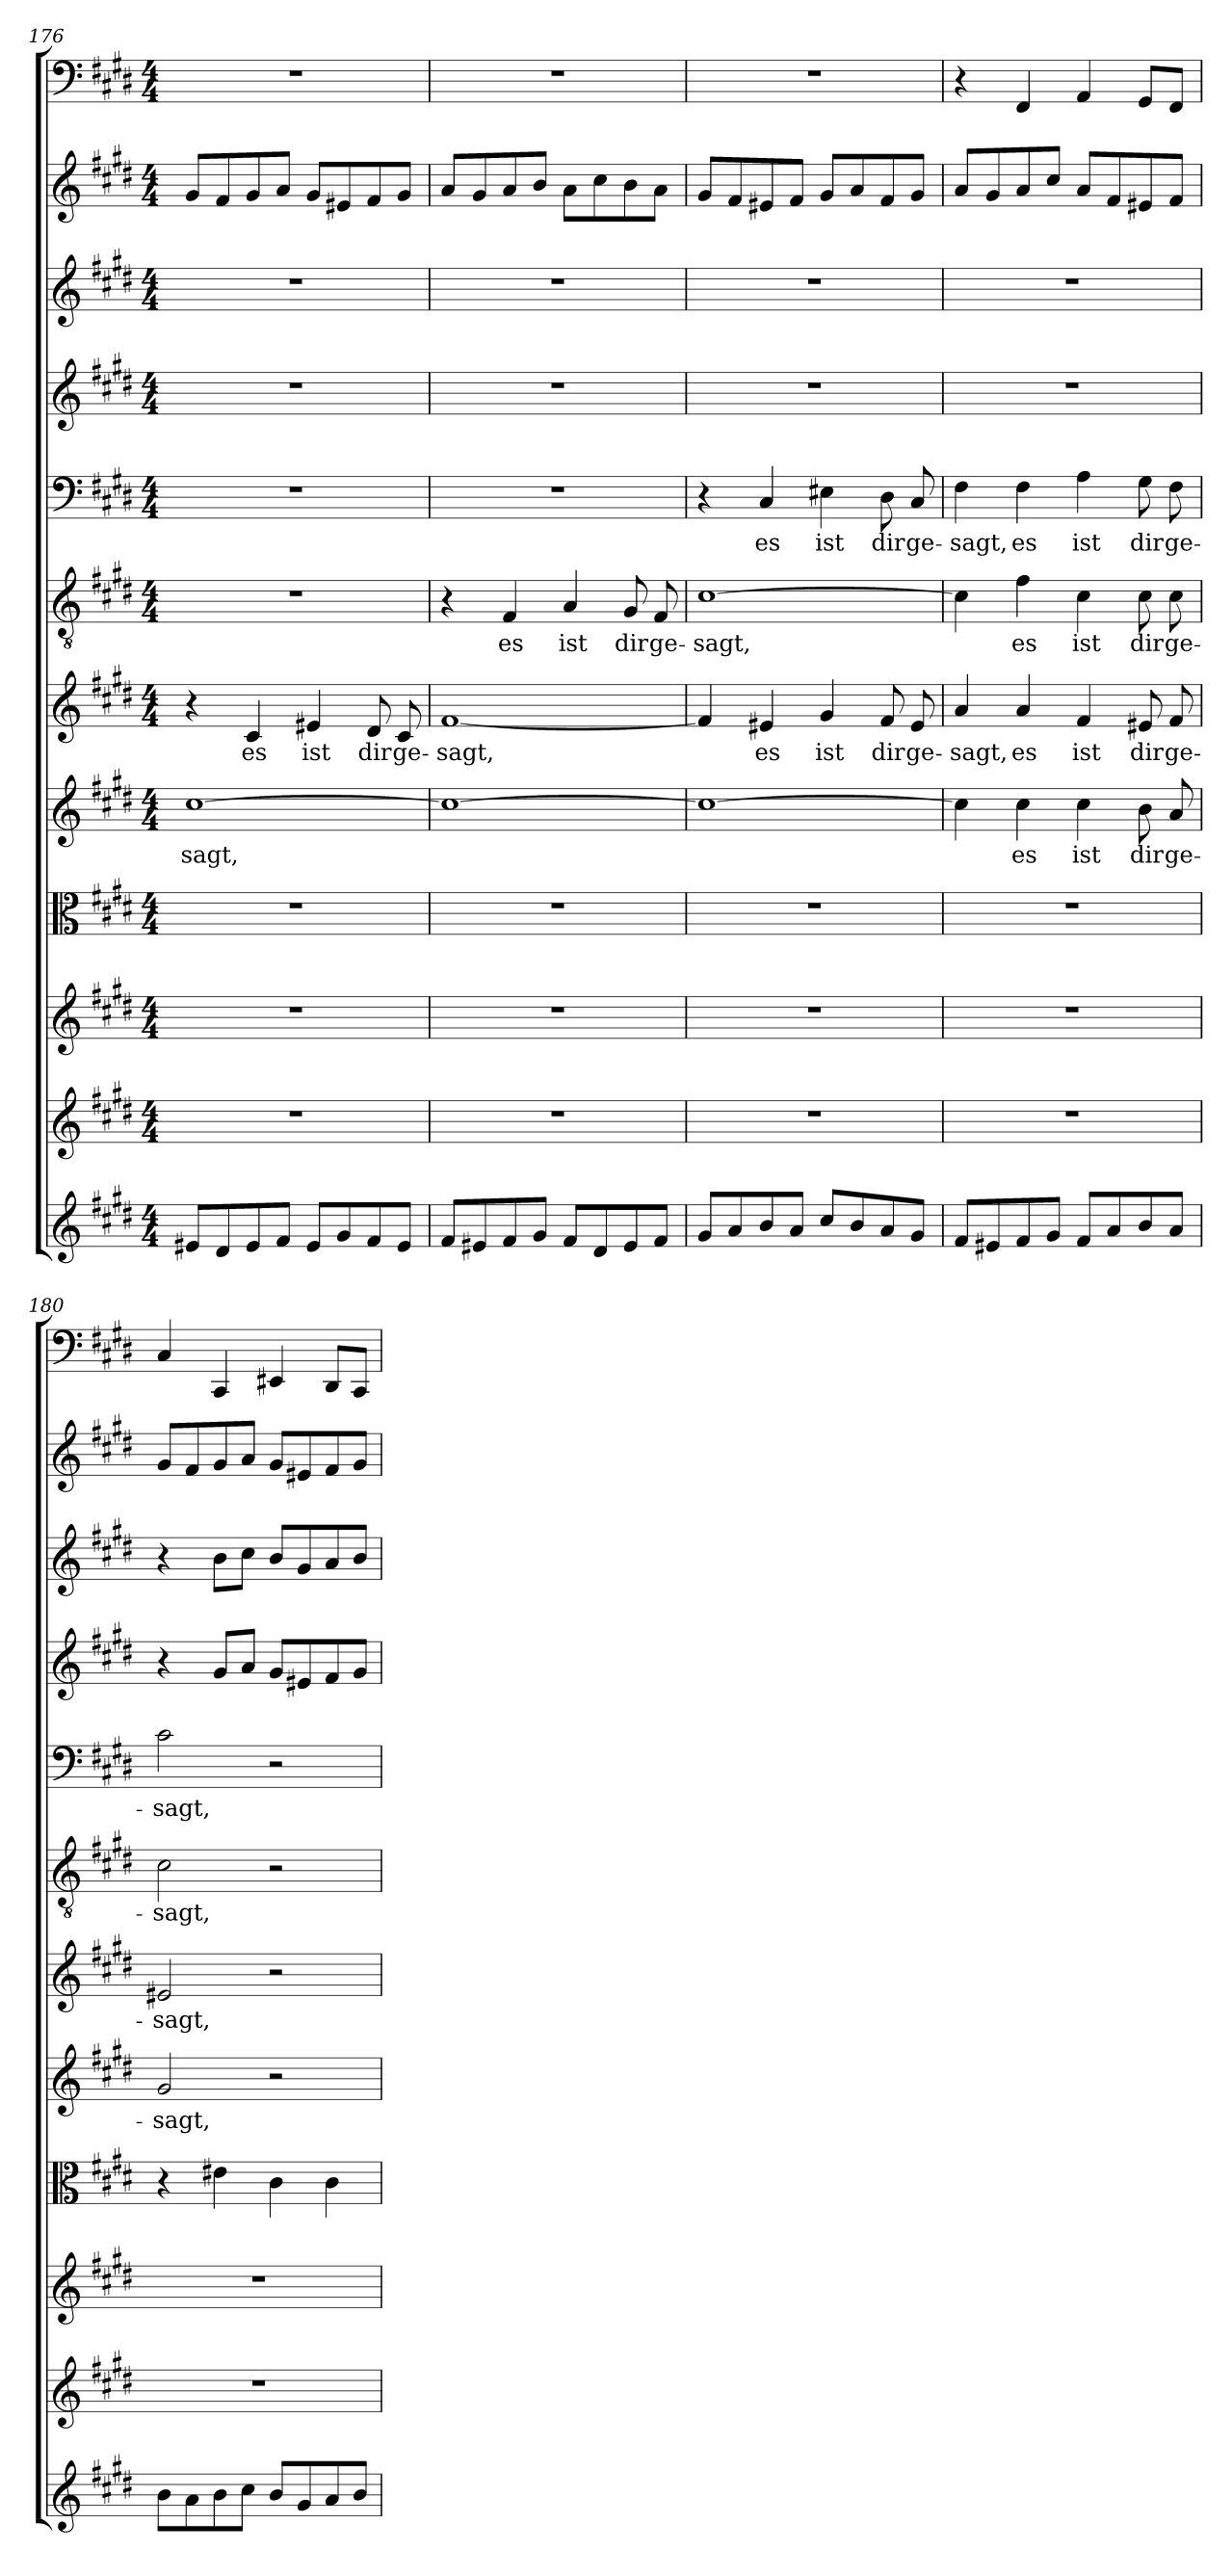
**kern	**kern	**kern	**kern	**kern	**text	**kern	**text	**kern	**text	**kern	**text	**kern	**kern	**kern	**kern
*part12	*part11	*part10	*part9	*part8	*part8	*part7	*part7	*part6	*part6	*part5	*part5	*part4	*part3	*part2	*part1
*staff12	*staff11	*staff10	*staff9	*staff8	*staff8	*staff7	*staff7	*staff6	*staff6	*staff5	*staff5	*staff4	*staff3	*staff2	*staff1
*clefG2	*clefG2	*clefG2	*clefC3	*clefG2	*	*clefG2	*	*clefGv2	*	*clefF4	*	*clefG2	*clefG2	*clefG2	*clefF4
*k[f#c#g#d#]	*k[f#c#g#d#]	*k[f#c#g#d#]	*k[f#c#g#d#]	*k[f#c#g#d#]	*	*k[f#c#g#d#]	*	*k[f#c#g#d#]	*	*k[f#c#g#d#]	*	*k[f#c#g#d#]	*k[f#c#g#d#]	*k[f#c#g#d#]	*k[f#c#g#d#]
*E:	*E:	*E:	*E:	*E:	*	*E:	*	*E:	*	*E:	*	*E:	*E:	*E:	*E:
*M4/4	*M4/4	*M4/4	*M4/4	*M4/4	*	*M4/4	*	*M4/4	*	*M4/4	*	*M4/4	*M4/4	*M4/4	*M4/4
=176	=176	=176	=176	=176	=176	=176	=176	=176	=176	=176	=176	=176	=176	=176	=176
8e#X/L	1r	1r	1r	[1cc#\	-sagt,	4r	.	1r	.	1r	.	1r	1r	8g#/L	1r
8d#/	.	.	.	.	.	.	.	.	.	.	.	.	.	8f#/	.
8e#/	.	.	.	.	.	4c#/	es	.	.	.	.	.	.	8g#/	.
8f#/J	.	.	.	.	.	.	.	.	.	.	.	.	.	8a/J	.
8e#/L	.	.	.	.	.	4e#X/	ist	.	.	.	.	.	.	8g#/L	.
8g#/	.	.	.	.	.	.	.	.	.	.	.	.	.	8e#X/	.
8f#/	.	.	.	.	.	8d#/	dir	.	.	.	.	.	.	8f#/	.
8e#/J	.	.	.	.	.	8c#/	ge-	.	.	.	.	.	.	8g#/J	.
=177	=177	=177	=177	=177	=177	=177	=177	=177	=177	=177	=177	=177	=177	=177	=177
8f#/L	1r	1r	1r	1cc#\_	.	[1f#/	-sagt,	4r	.	1r	.	1r	1r	8a/L	1r
8e#X/	.	.	.	.	.	.	.	.	.	.	.	.	.	8g#/	.
8f#/	.	.	.	.	.	.	.	4F#/	es	.	.	.	.	8a/	.
8g#/J	.	.	.	.	.	.	.	.	.	.	.	.	.	8b/J	.
8f#/L	.	.	.	.	.	.	.	4A/	ist	.	.	.	.	8a\L	.
8d#/	.	.	.	.	.	.	.	.	.	.	.	.	.	8cc#\	.
8e#/	.	.	.	.	.	.	.	8G#/	dir	.	.	.	.	8b\	.
8f#/J	.	.	.	.	.	.	.	8F#/	ge-	.	.	.	.	8a\J	.
=178	=178	=178	=178	=178	=178	=178	=178	=178	=178	=178	=178	=178	=178	=178	=178
8g#/L	1r	1r	1r	1cc#\_	.	4f#/]	.	[1c#\	-sagt,	4r	.	1r	1r	8g#/L	1r
8a/	.	.	.	.	.	.	.	.	.	.	.	.	.	8f#/	.
8b/	.	.	.	.	.	4e#X/	es	.	.	4C#/	es	.	.	8e#X/	.
8a/J	.	.	.	.	.	.	.	.	.	.	.	.	.	8f#/J	.
8cc#/L	.	.	.	.	.	4g#/	ist	.	.	4E#X\	ist	.	.	8g#/L	.
8b/	.	.	.	.	.	.	.	.	.	.	.	.	.	8a/	.
8a/	.	.	.	.	.	8f#/	dir	.	.	8D#\	dir	.	.	8f#/	.
8g#/J	.	.	.	.	.	8e#/	ge-	.	.	8C#/	ge-	.	.	8g#/J	.
=179	=179	=179	=179	=179	=179	=179	=179	=179	=179	=179	=179	=179	=179	=179	=179
8f#/L	1r	1r	1r	4cc#\]	.	4a/	-sagt,	4c#\]	.	4F#\	-sagt,	1r	1r	8a/L	4r
8e#X/	.	.	.	.	.	.	.	.	.	.	.	.	.	8g#/	.
8f#/	.	.	.	4cc#\	es	4a/	es	4f#\	es	4F#\	es	.	.	8a/	4FF#/
8g#/J	.	.	.	.	.	.	.	.	.	.	.	.	.	8cc#/J	.
8f#/L	.	.	.	4cc#\	ist	4f#/	ist	4c#\	ist	4A\	ist	.	.	8a/L	4AA/
8a/	.	.	.	.	.	.	.	.	.	.	.	.	.	8f#/	.
8b/	.	.	.	8b\	dir	8e#X/	dir	8c#\	dir	8G#\	dir	.	.	8e#X/	8GG#/L
8a/J	.	.	.	8a/	ge-	8f#/	ge-	8c#\	ge-	8F#\	ge-	.	.	8f#/J	8FF#/J
=180	=180	=180	=180	=180	=180	=180	=180	=180	=180	=180	=180	=180	=180	=180	=180
8b\L	1r	1r	4r	2g#/	-sagt,	2e#X/	-sagt,	2c#\	-sagt,	2c#\	-sagt,	4r	4r	8g#/L	4C#/
8a\	.	.	.	.	.	.	.	.	.	.	.	.	.	8f#/	.
8b\	.	.	4e#X\	.	.	.	.	.	.	.	.	8g#/L	8b\L	8g#/	4CC#/
8cc#\J	.	.	.	.	.	.	.	.	.	.	.	8a/J	8cc#\J	8a/J	.
8b/L	.	.	4c#\	2r	.	2r	.	2r	.	2r	.	8g#/L	8b/L	8g#/L	4EE#X/
8g#/	.	.	.	.	.	.	.	.	.	.	.	8e#X/	8g#/	8e#X/	.
8a/	.	.	4c#\	.	.	.	.	.	.	.	.	8f#/	8a/	8f#/	8DD#/L
8b/J	.	.	.	.	.	.	.	.	.	.	.	8g#/J	8b/J	8g#/J	8CC#/J
=	=	=	=	=	=	=	=	=	=	=	=	=	=	=	=
*-	*-	*-	*-	*-	*-	*-	*-	*-	*-	*-	*-	*-	*-	*-	*-
